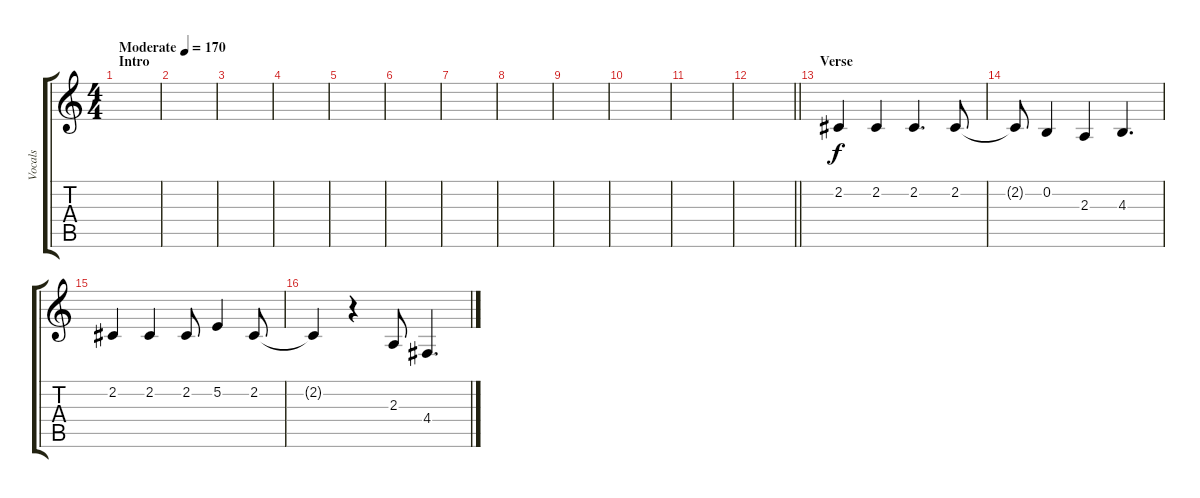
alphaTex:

\track ("Vocals" "Vocals") {instrument altosax}
\staff {score tabs}
\tuning (E4 B3 G3 D3 A2 E2) {hide}
\ts (4 4)
\section ("" "Intro")
\tempo (170 "Moderate")
\clef g2
\ks c
|
|
|
|
|
|
|
|
|
|
|
\barLineRight lightlight
|
\section ("" "Verse")
2.2.4 2.2.4 2.2.4{d} 2.2.8 |
2.2{t}.8 0.2.4 2.3.4 4.3.4{d} |
2.2.4 2.2.4 2.2.8 5.2.4 2.2.8 |
2.2{t}.4 r.4 2.3.8 4.4.4{d}
